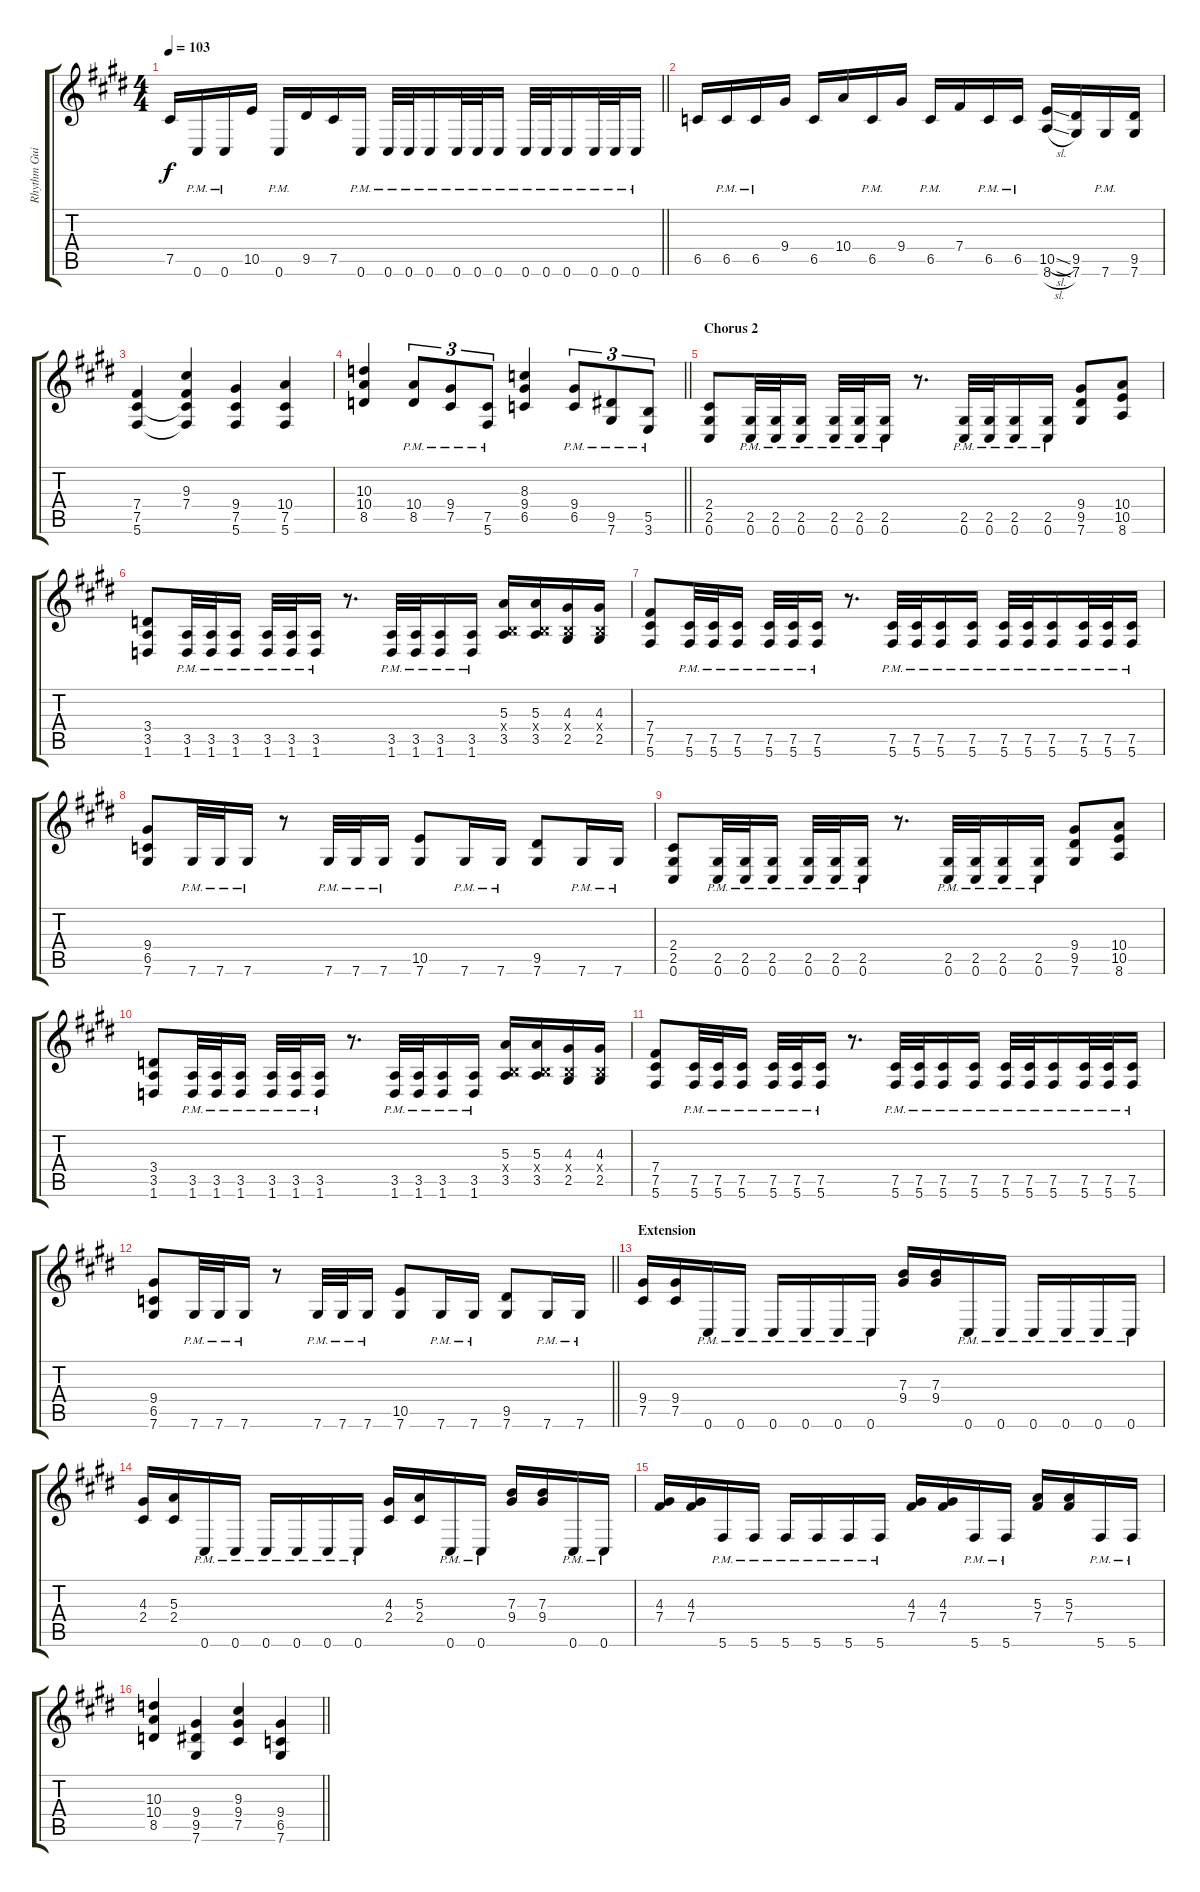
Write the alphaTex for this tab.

\track ("Rhythm Guitar" "Rhythm Gui") {instrument distortionguitar}
\staff {score tabs}
\tuning (Db4 Ab3 E3 B2 Gb2 Db2) {hide}
\ts (4 4)
\tempo 103
\clef g2
\barLineRight lightlight
\ks c#minor
7.5.16{dy f} 0.6{pm}.16 0.6{pm}.16 10.5.16 0.6{pm}.16 9.5.16 7.5.16 0.6{pm}.16 0.6{pm}.32 0.6{pm}.32 0.6{pm}.16 0.6{pm}.32 0.6{pm}.32 0.6{pm}.16 0.6{pm}.32 0.6{pm}.32 0.6{pm}.16 0.6{pm}.32 0.6{pm}.32 0.6{pm}.16 |
6.5.16 6.5{pm}.16 6.5{pm}.16 9.4.16 6.5.16 10.4.16 6.5{pm}.16 9.4.16 6.5{pm}.16 7.4.16 6.5{pm}.16 6.5{pm}.16 (10.5{sl} 8.6{sl}).16 (9.5 7.6).16 7.6{pm}.16 (9.5 7.6).16 |
(7.4 7.5 5.6).4 (9.3 7.4 7.5{t} 5.6{t}).4 (9.4 7.5 5.6).4 (10.4 7.5 5.6).4 |
\barLineRight lightlight
(10.3 10.4 8.5).4 (10.4{pm} 8.5{pm}).8{tu (3 2)} (9.4{pm} 7.5{pm}).8{tu (3 2)} (7.5{pm} 5.6{pm}).8{tu (3 2)} (8.3 9.4 6.5).4 (9.4{pm} 6.5).8{tu (3 2)} (9.5{pm} 7.6{pm}).8{tu (3 2)} (5.5{pm} 3.6{pm}).8{tu (3 2)} |
\section ("" "Chorus 2")
(2.4 2.5 0.6).8 (2.5{pm} 0.6{pm}).32 (2.5{pm} 0.6{pm}).32 (2.5{pm} 0.6{pm}).16 (2.5{pm} 0.6{pm}).32 (2.5{pm} 0.6{pm}).32 (2.5{pm} 0.6{pm}).16 r.8{d} (2.5{pm} 0.6{pm}).32 (2.5{pm} 0.6{pm}).32 (2.5{pm} 0.6{pm}).16 (2.5{pm} 0.6{pm}).16 (9.4 9.5 7.6).8 (10.4 10.5 8.6).8 |
(3.4 3.5 1.6).8 (3.5{pm} 1.6{pm}).32 (3.5{pm} 1.6{pm}).32 (3.5{pm} 1.6{pm}).16 (3.5{pm} 1.6{pm}).32 (3.5{pm} 1.6{pm}).32 (3.5{pm} 1.6{pm}).16 r.8{d} (3.5{pm} 1.6{pm}).32 (3.5{pm} 1.6{pm}).32 (3.5{pm} 1.6{pm}).16 (3.5{pm} 1.6{pm}).16 (5.3 0.4{x} 3.5).16 (5.3 0.4{x} 3.5).16 (4.3 0.4{x} 2.5).16 (4.3 0.4{x} 2.5).16 |
(7.4 7.5 5.6).8 (7.5{pm} 5.6{pm}).32 (7.5{pm} 5.6{pm}).32 (7.5{pm} 5.6{pm}).16 (7.5{pm} 5.6{pm}).32 (7.5{pm} 5.6{pm}).32 (7.5{pm} 5.6{pm}).16 r.8{d} (7.5{pm} 5.6{pm}).32 (7.5{pm} 5.6{pm}).32 (7.5{pm} 5.6{pm}).16 (7.5{pm} 5.6{pm}).16 (7.5{pm} 5.6{pm}).32 (7.5{pm} 5.6{pm}).32 (7.5{pm} 5.6{pm}).16 (7.5{pm} 5.6{pm}).32 (7.5{pm} 5.6{pm}).32 (7.5{pm} 5.6{pm}).16 |
(9.4 6.5 7.6).8 7.6{pm}.32 7.6{pm}.32 7.6{pm}.16 r.8 7.6{pm}.32 7.6{pm}.32 7.6{pm}.16 (10.5 7.6).8 7.6{pm}.16 7.6{pm}.16 (9.5 7.6).8 7.6{pm}.16 7.6{pm}.16 |
(2.4 2.5 0.6).8 (2.5{pm} 0.6{pm}).32 (2.5{pm} 0.6{pm}).32 (2.5{pm} 0.6{pm}).16 (2.5{pm} 0.6{pm}).32 (2.5{pm} 0.6{pm}).32 (2.5{pm} 0.6{pm}).16 r.8{d} (2.5{pm} 0.6{pm}).32 (2.5{pm} 0.6{pm}).32 (2.5{pm} 0.6{pm}).16 (2.5{pm} 0.6{pm}).16 (9.4 9.5 7.6).8 (10.4 10.5 8.6).8 |
(3.4 3.5 1.6).8 (3.5{pm} 1.6{pm}).32 (3.5{pm} 1.6{pm}).32 (3.5{pm} 1.6{pm}).16 (3.5{pm} 1.6{pm}).32 (3.5{pm} 1.6{pm}).32 (3.5{pm} 1.6{pm}).16 r.8{d} (3.5{pm} 1.6{pm}).32 (3.5{pm} 1.6{pm}).32 (3.5{pm} 1.6{pm}).16 (3.5{pm} 1.6{pm}).16 (5.3 0.4{x} 3.5).16 (5.3 0.4{x} 3.5).16 (4.3 0.4{x} 2.5).16 (4.3 0.4{x} 2.5).16 |
(7.4 7.5 5.6).8 (7.5{pm} 5.6{pm}).32 (7.5{pm} 5.6{pm}).32 (7.5{pm} 5.6{pm}).16 (7.5{pm} 5.6{pm}).32 (7.5{pm} 5.6{pm}).32 (7.5{pm} 5.6{pm}).16 r.8{d} (7.5{pm} 5.6{pm}).32 (7.5{pm} 5.6{pm}).32 (7.5{pm} 5.6{pm}).16 (7.5{pm} 5.6{pm}).16 (7.5{pm} 5.6{pm}).32 (7.5{pm} 5.6{pm}).32 (7.5{pm} 5.6{pm}).16 (7.5{pm} 5.6{pm}).32 (7.5{pm} 5.6{pm}).32 (7.5{pm} 5.6{pm}).16 |
\barLineRight lightlight
(9.4 6.5 7.6).8 7.6{pm}.32 7.6{pm}.32 7.6{pm}.16 r.8 7.6{pm}.32 7.6{pm}.32 7.6{pm}.16 (10.5 7.6).8 7.6{pm}.16 7.6{pm}.16 (9.5 7.6).8 7.6{pm}.16 7.6{pm}.16 |
\section ("" "Extension")
(9.4 7.5).16 (9.4 7.5).16 0.6{pm}.16 0.6{pm}.16 0.6{pm}.16 0.6{pm}.16 0.6{pm}.16 0.6{pm}.16 (7.3 9.4).16 (7.3 9.4).16 0.6{pm}.16 0.6{pm}.16 0.6{pm}.16 0.6{pm}.16 0.6{pm}.16 0.6{pm}.16 |
(4.3 2.4).16 (5.3 2.4).16 0.6{pm}.16 0.6{pm}.16 0.6{pm}.16 0.6{pm}.16 0.6{pm}.16 0.6{pm}.16 (4.3 2.4).16 (5.3 2.4).16 0.6{pm}.16 0.6{pm}.16 (7.3 9.4).16 (7.3 9.4).16 0.6{pm}.16 0.6{pm}.16 |
(4.3 7.4).16 (4.3 7.4).16 5.6{pm}.16 5.6{pm}.16 5.6{pm}.16 5.6{pm}.16 5.6{pm}.16 5.6{pm}.16 (4.3 7.4).16 (4.3 7.4).16 5.6{pm}.16 5.6{pm}.16 (5.3 7.4).16 (5.3 7.4).16 5.6{pm}.16 5.6{pm}.16 |
\barLineRight lightlight
(10.3 10.4 8.5).4 (9.4 9.5 7.6).4 (9.3 9.4 7.5).4 (9.4 6.5 7.6).4
